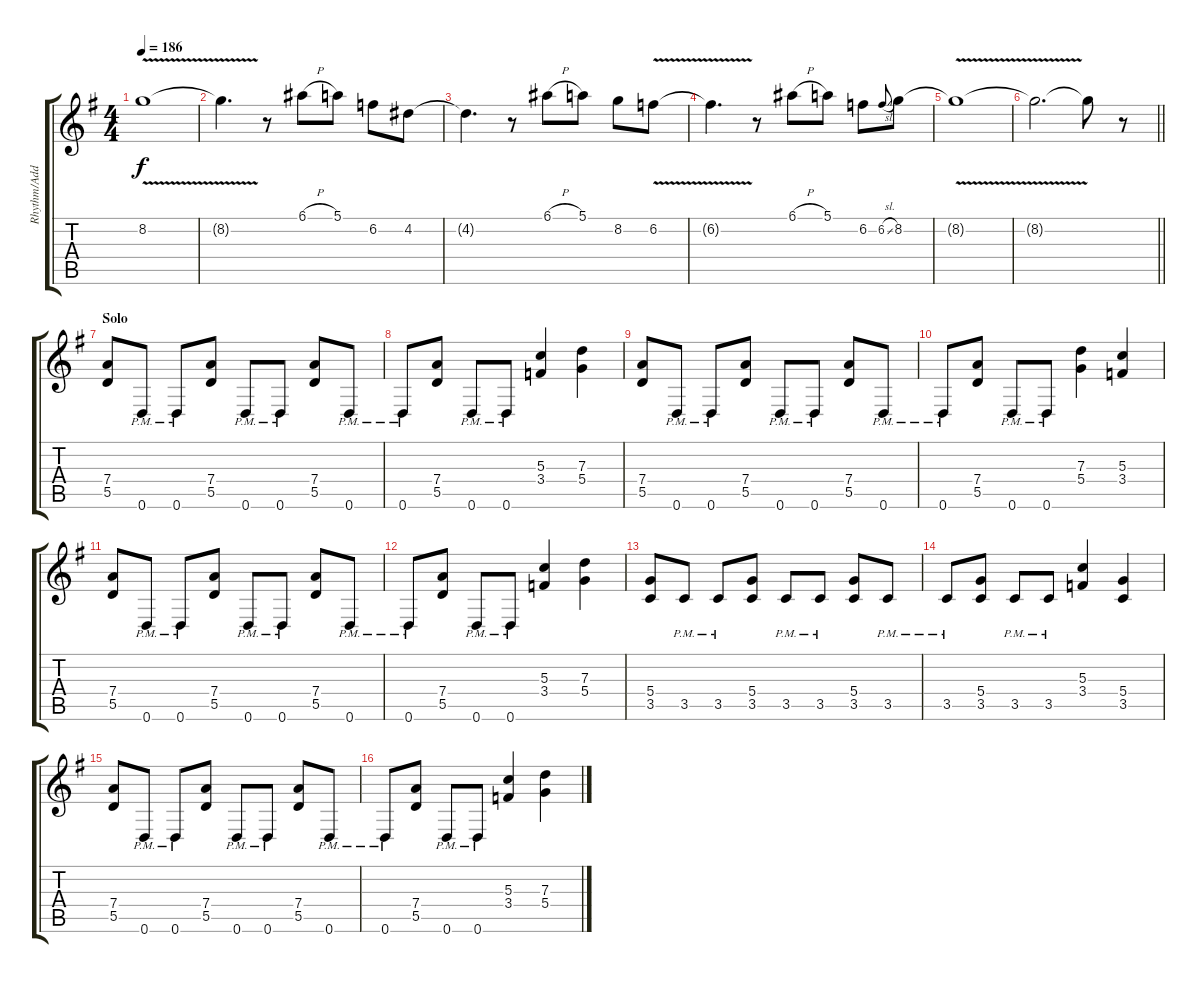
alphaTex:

\track ("Rhythm/Add. lead" "Rhythm/Add") {instrument distortionguitar}
\staff {score tabs}
\tuning (E4 B3 G3 D3 A2 D2) {hide}
\ts (4 4)
\tempo 186
\clef g2
\ks g
8.2{v t}.1{dy f} |
8.2{t}.4{d} r.8 6.1{h}.8 5.1.8 6.2.8 4.2.8 |
4.2{t}.4{d} r.8 6.1{h}.8 5.1.8 8.2.8 6.2{v}.8 |
6.2{t}.4{d} r.8 6.1{h}.8 5.1.8 6.2.8 6.2{sl}.8{gr onbeat} 8.2.8 |
8.2{v t}.1 |
\barLineRight lightlight
8.2{t}.2{d} 8.2{t}.8 r.8 |
\section ("" "Solo")
(7.4 5.5).8 0.6{pm}.8 0.6{pm}.8 (7.4 5.5).8 0.6{pm}.8 0.6{pm}.8 (7.4 5.5).8 0.6{pm}.8 |
0.6{pm}.8 (7.4 5.5).8 0.6{pm}.8 0.6{pm}.8 (5.3 3.4).4 (7.3 5.4).4 |
(7.4 5.5).8 0.6{pm}.8 0.6{pm}.8 (7.4 5.5).8 0.6{pm}.8 0.6{pm}.8 (7.4 5.5).8 0.6{pm}.8 |
0.6{pm}.8 (7.4 5.5).8 0.6{pm}.8 0.6{pm}.8 (7.3 5.4).4 (5.3 3.4).4 |
(7.4 5.5).8 0.6{pm}.8 0.6{pm}.8 (7.4 5.5).8 0.6{pm}.8 0.6{pm}.8 (7.4 5.5).8 0.6{pm}.8 |
0.6{pm}.8 (7.4 5.5).8 0.6{pm}.8 0.6{pm}.8 (5.3 3.4).4 (7.3 5.4).4 |
(5.4 3.5).8 3.5{pm}.8 3.5{pm}.8 (5.4 3.5).8 3.5{pm}.8 3.5{pm}.8 (5.4 3.5).8 3.5{pm}.8 |
3.5{pm}.8 (5.4 3.5).8 3.5{pm}.8 3.5{pm}.8 (5.3 3.4).4 (5.4 3.5).4 |
(7.4 5.5).8 0.6{pm}.8 0.6{pm}.8 (7.4 5.5).8 0.6{pm}.8 0.6{pm}.8 (7.4 5.5).8 0.6{pm}.8 |
0.6{pm}.8 (7.4 5.5).8 0.6{pm}.8 0.6{pm}.8 (5.3 3.4).4 (7.3 5.4).4
